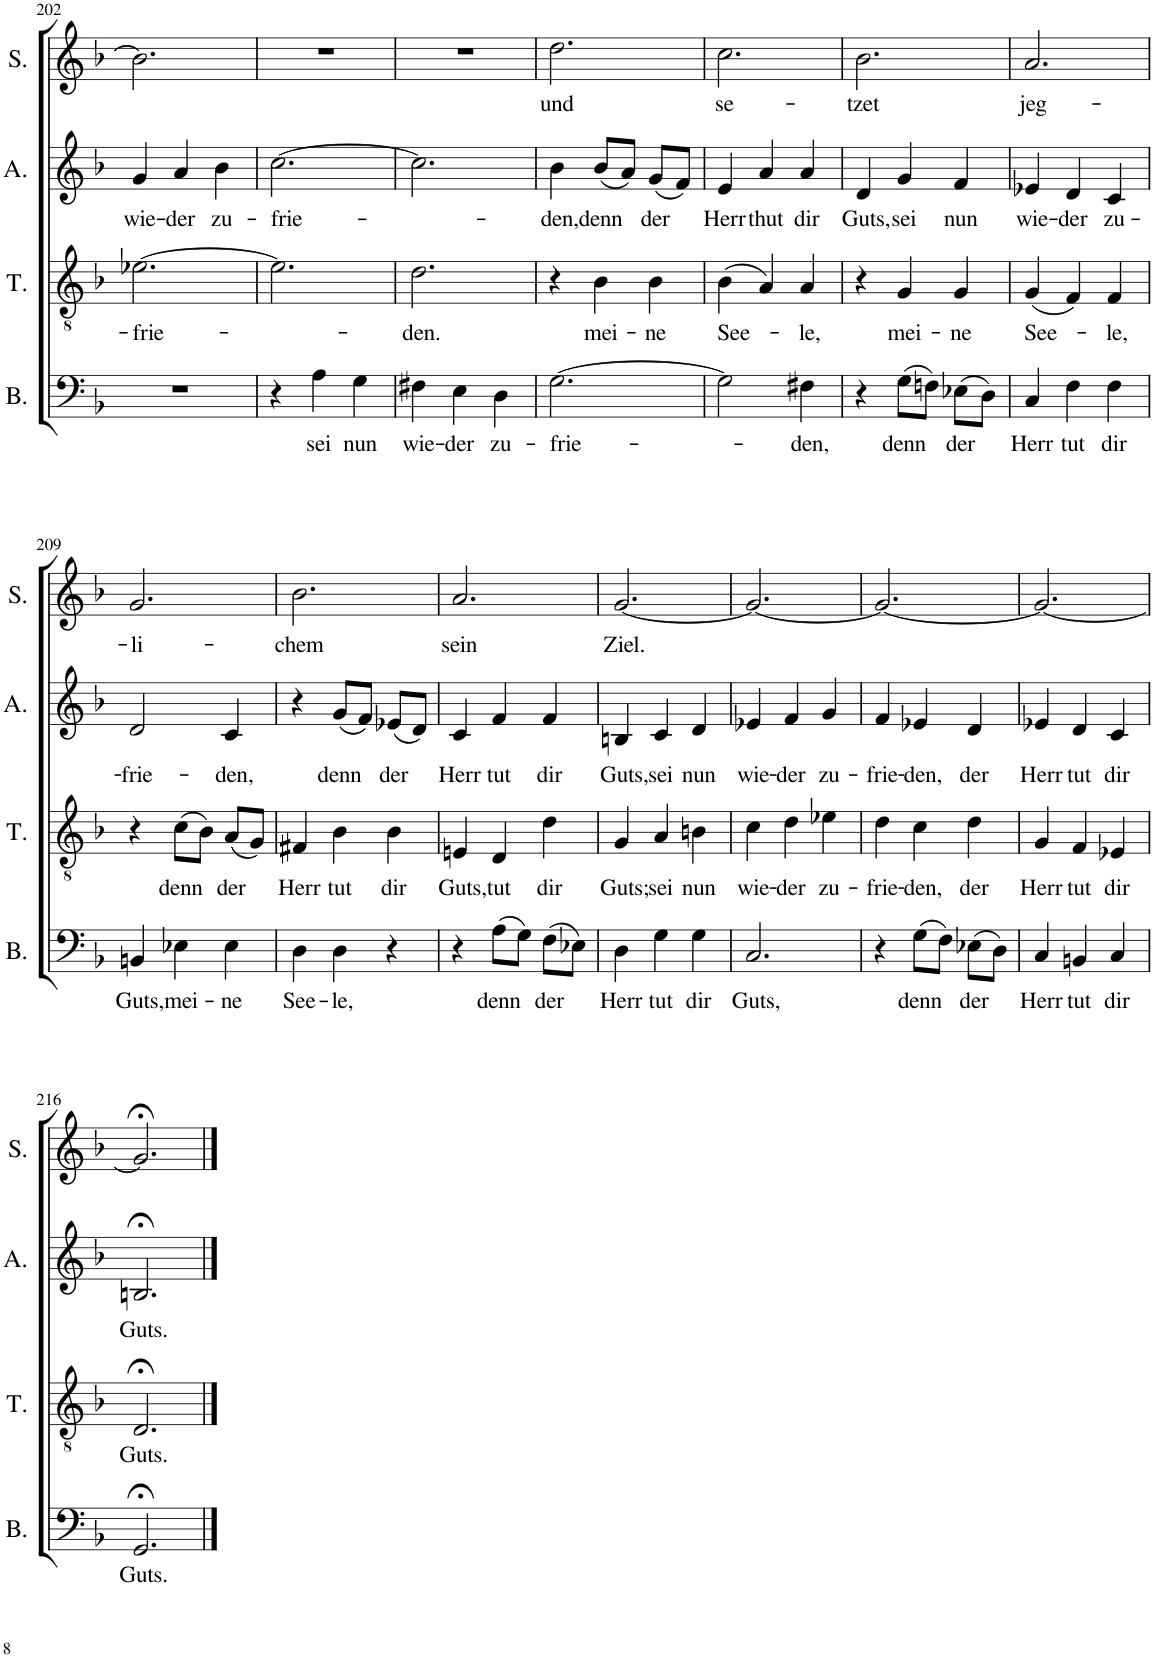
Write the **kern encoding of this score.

**kern	**text	**kern	**text	**kern	**text	**kern	**text
*part4	*part4	*part3	*part3	*part2	*part2	*part1	*part1
*staff4	*staff4	*staff3	*staff3	*staff2	*staff2	*staff1	*staff1
*I"Bass	*	*I"Tenor	*	*I"Alto	*	*I"Soprano	*
*I'B.	*	*I'T.	*	*I'A.	*	*I'S.	*
!!LO:PB:g=z
*clefF4	*	*clefGv2	*	*clefG2	*	*clefG2	*
*k[b-]	*	*k[b-]	*	*k[b-]	*	*k[b-]	*
*M3/4	*	*M3/4	*	*M3/4	*	*M3/4	*
=202	=202	=202	=202	=202	=202	=202	=202
!	!	!	!LO:LY:b	!	!LO:LY:b	!	!
2.r	.	[2.e-X\	-frie-	4g/	wie-	2.b-\]	.
!	!	!	!	!	!LO:LY:b	!	!
.	.	.	.	4a/	-der	.	.
!	!	!	!	!	!LO:LY:b	!	!
.	.	.	.	4b-\	zu-	.	.
=203	=203	=203	=203	=203	=203	=203	=203
!	!	!	!	!	!LO:LY:b	!	!
4r	.	2.e-\]	.	[2.cc\	-frie-	2.r	.
!	!LO:LY:b	!	!	!	!	!	!
4A\	sei	.	.	.	.	.	.
!	!LO:LY:b	!	!	!	!	!	!
4G\	nun	.	.	.	.	.	.
=204	=204	=204	=204	=204	=204	=204	=204
!	!LO:LY:b	!	!LO:LY:b	!	!	!	!
4F#X\	wie-	2.d\	-den.	2.cc\]	.	2.r	.
!	!LO:LY:b	!	!	!	!	!	!
4E\	-der	.	.	.	.	.	.
!	!LO:LY:b	!	!	!	!	!	!
4D\	zu-	.	.	.	.	.	.
=205	=205	=205	=205	=205	=205	=205	=205
!	!LO:LY:b	!	!	!	!LO:LY:b	!	!LO:LY:b
[2.G\	-frie-	4r	.	4b-\	-den,	2.dd\	und
!	!	!	!LO:LY:b	!	!LO:LY:b	!	!
.	.	4B-\	mei-	(8b-/L	denn	.	.
.	.	.	.	8a/J)	.	.	.
!	!	!	!LO:LY:b	!	!LO:LY:b	!	!
.	.	4B-\	-ne	(8g/L	der	.	.
.	.	.	.	8f/J)	.	.	.
=206	=206	=206	=206	=206	=206	=206	=206
!	!	!	!LO:LY:b	!	!LO:LY:b	!	!LO:LY:b
2G\]	.	(4B-\	See-	4e/	Herr	2.cc\	se-
!	!	!	!	!	!LO:LY:b	!	!
.	.	4A/)	.	4a/	thut	.	.
!	!LO:LY:b	!	!LO:LY:b	!	!LO:LY:b	!	!
4F#X\	-den,	4A/	-le,	4a/	dir	.	.
=207	=207	=207	=207	=207	=207	=207	=207
!	!	!	!	!	!LO:LY:b	!	!LO:LY:b
4r	.	4r	.	4d/	Guts,	2.b-\	-tzet
!	!LO:LY:b	!	!LO:LY:b	!	!LO:LY:b	!	!
(8G\L	denn	4G/	mei-	4g/	sei	.	.
8Fn\J)	.	.	.	.	.	.	.
!	!LO:LY:b	!	!LO:LY:b	!	!LO:LY:b	!	!
(8E-X\L	der	4G/	-ne	4f/	nun	.	.
8D\J)	.	.	.	.	.	.	.
=208	=208	=208	=208	=208	=208	=208	=208
!	!LO:LY:b	!	!LO:LY:b	!	!LO:LY:b	!	!LO:LY:b
4C/	Herr	(4G/	See-	4e-X/	wie-	2.a/	jeg-
!	!LO:LY:b	!	!	!	!LO:LY:b	!	!
4F\	tut	4F/)	.	4d/	-der	.	.
!	!LO:LY:b	!	!LO:LY:b	!	!LO:LY:b	!	!
4F\	dir	4F/	-le,	4c/	zu-	.	.
!!LO:LB:g=z
=209	=209	=209	=209	=209	=209	=209	=209
!	!LO:LY:b	!	!	!	!LO:LY:b	!	!LO:LY:b
4BBn/	Guts,	4r	.	2d/	-frie-	2.g/	-li-
!	!LO:LY:b	!	!LO:LY:b	!	!	!	!
4E-X\	mei-	(8c\L	denn	.	.	.	.
.	.	8B-\J)	.	.	.	.	.
!	!LO:LY:b	!	!LO:LY:b	!	!LO:LY:b	!	!
4E-\	-ne	(8A/L	der	4c/	-den,	.	.
.	.	8G/J)	.	.	.	.	.
=210	=210	=210	=210	=210	=210	=210	=210
!	!LO:LY:b	!	!LO:LY:b	!	!	!	!LO:LY:b
4D\	See-	4F#X/	Herr	4r	.	2.b-\	-chem
!	!LO:LY:b	!	!LO:LY:b	!	!LO:LY:b	!	!
4D\	-le,	4B-\	tut	(8g/L	denn	.	.
.	.	.	.	8f/J)	.	.	.
!	!	!	!LO:LY:b	!	!LO:LY:b	!	!
4r	.	4B-\	dir	(8e-X/L	der	.	.
.	.	.	.	8d/J)	.	.	.
=211	=211	=211	=211	=211	=211	=211	=211
!	!	!	!LO:LY:b	!	!LO:LY:b	!	!LO:LY:b
4r	.	4En/	Guts,	4c/	Herr	2.a/	sein
!	!LO:LY:b	!	!LO:LY:b	!	!LO:LY:b	!	!
(8A\L	denn	4D/	tut	4f/	tut	.	.
8G\J)	.	.	.	.	.	.	.
!	!LO:LY:b	!	!LO:LY:b	!	!LO:LY:b	!	!
(8F\L	der	4d\	dir	4f/	dir	.	.
8E-X\J)	.	.	.	.	.	.	.
=212	=212	=212	=212	=212	=212	=212	=212
!	!LO:LY:b	!	!LO:LY:b	!	!LO:LY:b	!	!LO:LY:b
4D\	Herr	4G/	Guts;	4Bn/	Guts,	[2.g/	Ziel.
!	!LO:LY:b	!	!LO:LY:b	!	!LO:LY:b	!	!
4G\	tut	4A/	sei	4c/	sei	.	.
!	!LO:LY:b	!	!LO:LY:b	!	!LO:LY:b	!	!
4G\	dir	4Bn\	nun	4d/	nun	.	.
=213	=213	=213	=213	=213	=213	=213	=213
!	!LO:LY:b	!	!LO:LY:b	!	!LO:LY:b	!	!
2.C/	Guts,	4c\	wie-	4e-X/	wie-	2.g/_	.
!	!	!	!LO:LY:b	!	!LO:LY:b	!	!
.	.	4d\	-der	4f/	-der	.	.
!	!	!	!LO:LY:b	!	!LO:LY:b	!	!
.	.	4e-X\	zu-	4g/	zu-	.	.
=214	=214	=214	=214	=214	=214	=214	=214
!	!	!	!LO:LY:b	!	!LO:LY:b	!	!
4r	.	4d\	-frie-	4f/	-frie-	2.g/_	.
!	!LO:LY:b	!	!LO:LY:b	!	!LO:LY:b	!	!
(8G\L	denn	4c\	-den,	4e-X/	-den,	.	.
8F\J)	.	.	.	.	.	.	.
!	!LO:LY:b	!	!LO:LY:b	!	!LO:LY:b	!	!
(8E-X\L	der	4d\	der	4d/	der	.	.
8D\J)	.	.	.	.	.	.	.
=215	=215	=215	=215	=215	=215	=215	=215
!	!LO:LY:b	!	!LO:LY:b	!	!LO:LY:b	!	!
4C/	Herr	4G/	Herr	4e-X/	Herr	2.g/_	.
!	!LO:LY:b	!	!LO:LY:b	!	!LO:LY:b	!	!
4BBn/	tut	4F/	tut	4d/	tut	.	.
!	!LO:LY:b	!	!LO:LY:b	!	!LO:LY:b	!	!
4C/	dir	4E-X/	dir	4c/	dir	.	.
!!LO:LB:g=z
=216	=216	=216	=216	=216	=216	=216	=216
!	!LO:LY:b	!	!LO:LY:b	!	!LO:LY:b	!	!
2.GG;</	Guts.	2.D;</	Guts.	2.Bn;</	Guts.	2.g;</]	.
==	==	==	==	==	==	==	==
*-	*-	*-	*-	*-	*-	*-	*-
